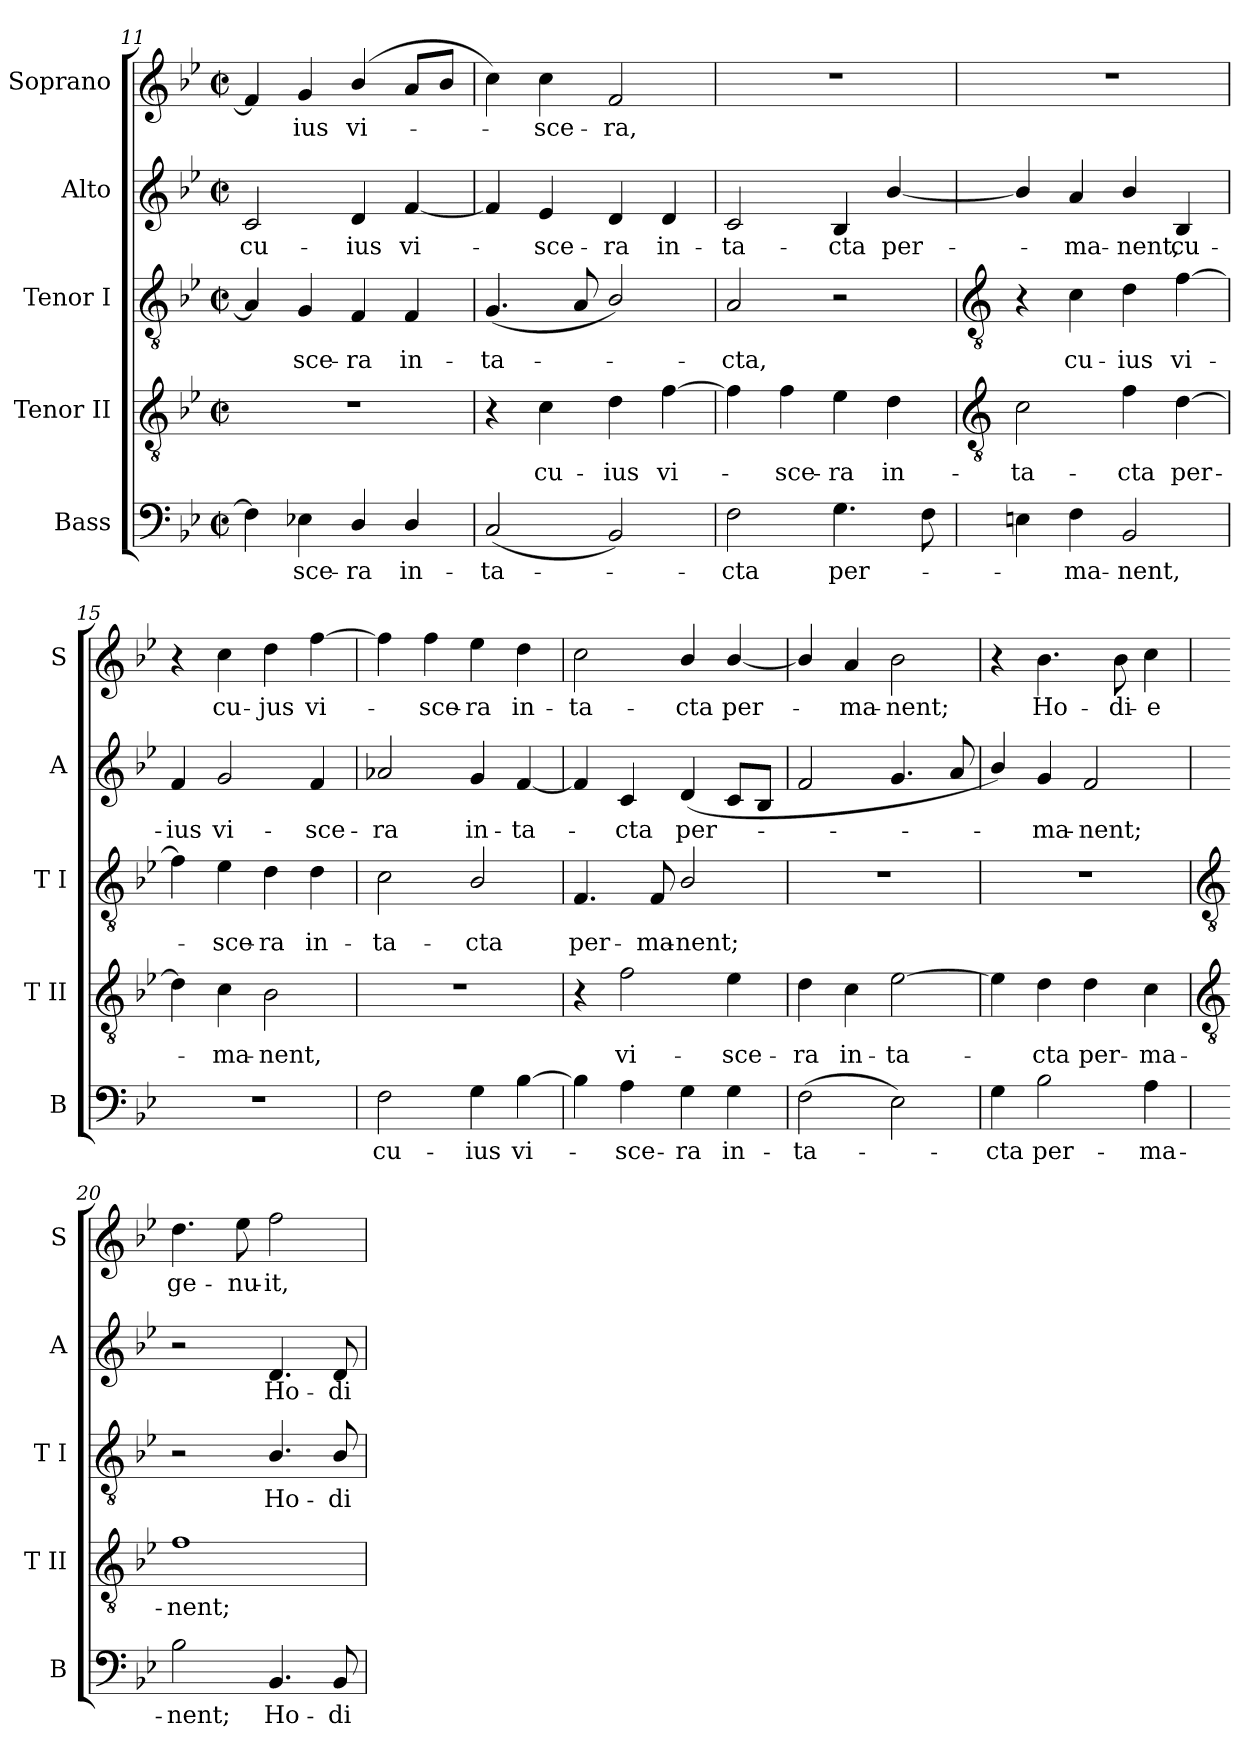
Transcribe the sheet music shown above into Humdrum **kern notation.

**kern	**text	**kern	**text	**kern	**text	**kern	**text	**kern	**text
*part5	*part5	*part4	*part4	*part3	*part3	*part2	*part2	*part1	*part1
*staff5	*staff5	*staff4	*staff4	*staff3	*staff3	*staff2	*staff2	*staff1	*staff1
*I"Bass	*	*I"Tenor II	*	*I"Tenor I	*	*I"Alto	*	*I"Soprano	*
*I'B	*	*I'T II	*	*I'T I	*	*I'A	*	*I'S	*
*clefF4	*	*clefGv2	*	*clefGv2	*	*clefG2	*	*clefG2	*
*k[b-e-]	*	*k[b-e-]	*	*k[b-e-]	*	*k[b-e-]	*	*k[b-e-]	*
*B-:	*	*B-:	*	*B-:	*	*B-:	*	*B-:	*
*M2/2	*	*M2/2	*	*M2/2	*	*M2/2	*	*M2/2	*
*met(c|)	*	*met(c|)	*	*met(c|)	*	*met(c|)	*	*met(c|)	*
=11	=11	=11	=11	=11	=11	=11	=11	=11	=11
!	!	!	!	!	!	!	!LO:LY:b	!	!
4F]	.	1r	.	4A]	.	2c	cu-	4f]	.
!	!LO:LY:b	!	!	!	!LO:LY:b	!	!	!	!LO:LY:b
4E-X	sce-	.	.	4G	sce-	.	.	4g	ius
!	!LO:LY:b	!	!	!	!LO:LY:b	!	!LO:LY:b	!	!LO:LY:b
4D/	-ra	.	.	4F	-ra	4d	-ius	(<4b-/	vi-
!	!LO:LY:b	!	!	!	!LO:LY:b	!	!LO:LY:b	!	!
4D/	in-	.	.	4F	in-	[4f	vi-	8aL	.
.	.	.	.	.	.	.	.	8b-J	.
=12	=12	=12	=12	=12	=12	=12	=12	=12	=12
!	!LO:LY:b	!	!	!	!LO:LY:b	!	!	!	!
(<2C	-ta-	4r	.	(<4.G	-ta-	4f]	.	4cc)	.
!	!	!	!LO:LY:b	!	!	!	!LO:LY:b	!	!LO:LY:b
.	.	4c	cu-	.	.	4e-	sce-	4cc	sce-
.	.	.	.	8A	.	.	.	.	.
!	!	!	!LO:LY:b	!	!	!	!LO:LY:b	!	!LO:LY:b
2BB-)	.	4d	-ius	2B-/)	.	4d	-ra	2f	-ra,
!	!	!	!LO:LY:b	!	!	!	!LO:LY:b	!	!
.	.	[4f	vi-	.	.	4d	in-	.	.
=13	=13	=13	=13	=13	=13	=13	=13	=13	=13
!	!LO:LY:b	!	!	!	!LO:LY:b	!	!LO:LY:b	!	!
2F	cta	4f]	.	2A	cta,	2c	-ta-	1r	.
!	!	!	!LO:LY:b	!	!	!	!	!	!
.	.	4f	sce-	.	.	.	.	.	.
!	!LO:LY:b	!	!LO:LY:b	!	!	!	!LO:LY:b	!	!
4.G	per-	4e-	-ra	2r	.	4B-	-cta	.	.
!	!	!	!LO:LY:b	!	!	!	!LO:LY:b	!	!
.	.	4d	in-	.	.	[4b-/	per-	.	.
8F	.	.	.	.	.	.	.	.	.
!!LO:LB:g=z
=14	=14	=14	=14	=14	=14	=14	=14	=14	=14
*	*	*clefGv2	*	*clefGv2	*	*	*	*	*
!	!	!	!LO:LY:b	!	!	!	!	!	!
4En	.	2c	-ta-	4r	.	4b-/]	.	1r	.
!	!LO:LY:b	!	!	!	!LO:LY:b	!	!LO:LY:b	!	!
4F	ma-	.	.	4c	cu-	4a	ma-	.	.
!	!LO:LY:b	!	!LO:LY:b	!	!LO:LY:b	!	!LO:LY:b	!	!
2BB-	-nent,	4f	-cta	4d	-ius	4b-/	-nent,	.	.
!	!	!	!LO:LY:b	!	!LO:LY:b	!	!LO:LY:b	!	!
.	.	[4d	per-	[4f	vi-	4B-	cu-	.	.
=15	=15	=15	=15	=15	=15	=15	=15	=15	=15
!	!	!	!	!	!	!	!LO:LY:b	!	!
1r	.	4d]	.	4f]	.	4f	-ius	4r	.
!	!	!	!LO:LY:b	!	!LO:LY:b	!	!LO:LY:b	!	!LO:LY:b
.	.	4c	ma-	4e-	sce-	2g	vi-	4cc	cu-
!	!	!	!LO:LY:b	!	!LO:LY:b	!	!	!	!LO:LY:b
.	.	2B-	-nent,	4d	-ra	.	.	4dd	-jus
!	!	!	!	!	!LO:LY:b	!	!LO:LY:b	!	!LO:LY:b
.	.	.	.	4d	in-	4f	-sce-	[4ff	vi-
=16	=16	=16	=16	=16	=16	=16	=16	=16	=16
!	!LO:LY:b	!	!	!	!LO:LY:b	!	!LO:LY:b	!	!
2F	cu-	1r	.	2c	-ta-	2a-X	-ra	4ff]	.
!	!	!	!	!	!	!	!	!	!LO:LY:b
.	.	.	.	.	.	.	.	4ff	sce-
!	!LO:LY:b	!	!	!	!LO:LY:b	!	!LO:LY:b	!	!LO:LY:b
4G	-ius	.	.	2B-/	-cta	4g	in-	4ee-	-ra
!	!LO:LY:b	!	!	!	!	!	!LO:LY:b	!	!LO:LY:b
[4B-	vi-	.	.	.	.	[4f	-ta-	4dd	in-
=17	=17	=17	=17	=17	=17	=17	=17	=17	=17
!	!	!	!	!	!LO:LY:b	!	!	!	!LO:LY:b
4B-]	.	4r	.	4.F	per-	4f]	.	2cc	-ta-
!	!LO:LY:b	!	!LO:LY:b	!	!	!	!LO:LY:b	!	!
4A	sce-	2f	vi-	.	.	4c	cta	.	.
!	!	!	!	!	!LO:LY:b	!	!	!	!
.	.	.	.	8F	-ma-	.	.	.	.
!	!LO:LY:b	!	!	!	!LO:LY:b	!	!LO:LY:b	!	!LO:LY:b
4G	-ra	.	.	2B-/	-nent;	(<4d	per-	4b-/	-cta
!	!LO:LY:b	!	!LO:LY:b	!	!	!	!	!	!LO:LY:b
4G	in-	4e-	-sce-	.	.	8cL	.	[4b-/	per-
.	.	.	.	.	.	8B-J	.	.	.
=18	=18	=18	=18	=18	=18	=18	=18	=18	=18
!	!LO:LY:b	!	!LO:LY:b	!	!	!	!	!	!
(>2F	-ta-	4d	-ra	1r	.	2f	.	4b-/]	.
!	!	!	!LO:LY:b	!	!	!	!	!	!LO:LY:b
.	.	4c	in-	.	.	.	.	4a	ma-
!	!	!	!LO:LY:b	!	!	!	!	!	!LO:LY:b
2E-)	.	[2e-	-ta-	.	.	4.g	.	2b-	-nent;
.	.	.	.	.	.	8a	.	.	.
=19	=19	=19	=19	=19	=19	=19	=19	=19	=19
!	!LO:LY:b	!	!	!	!	!	!	!	!
4G	cta	4e-]	.	1r	.	4b-/)	.	4r	.
!	!LO:LY:b	!	!LO:LY:b	!	!	!	!LO:LY:b	!	!LO:LY:b
2B-	per-	4d	cta	.	.	4g	ma-	4.b-	Ho-
!	!	!	!LO:LY:b	!	!	!	!LO:LY:b	!	!
.	.	4d	per-	.	.	2f	-nent;	.	.
!	!	!	!	!	!	!	!	!	!LO:LY:b
.	.	.	.	.	.	.	.	8b-	-di-
!	!LO:LY:b	!	!LO:LY:b	!	!	!	!	!	!LO:LY:b
4A	-ma-	4c	-ma-	.	.	.	.	4cc	-e
!!LO:LB:g=z
=20	=20	=20	=20	=20	=20	=20	=20	=20	=20
*	*	*clefGv2	*	*clefGv2	*	*	*	*	*
!	!LO:LY:b	!	!LO:LY:b	!	!	!	!	!	!LO:LY:b
2B-	-nent;	1f	-nent;	2r	.	2r	.	4.dd	ge-
!	!	!	!	!	!	!	!	!	!LO:LY:b
.	.	.	.	.	.	.	.	8ee-	-nu-
!	!LO:LY:b	!	!	!	!LO:LY:b	!	!LO:LY:b	!	!LO:LY:b
4.BB-	Ho-	.	.	4.B-/	Ho-	4.d	Ho-	2ff	-it,
!	!LO:LY:b	!	!	!	!LO:LY:b	!	!LO:LY:b	!	!
8BB-	-di-	.	.	8B-/	-di-	8d	-di-	.	.
=	=	=	=	=	=	=	=	=	=
*-	*-	*-	*-	*-	*-	*-	*-	*-	*-
